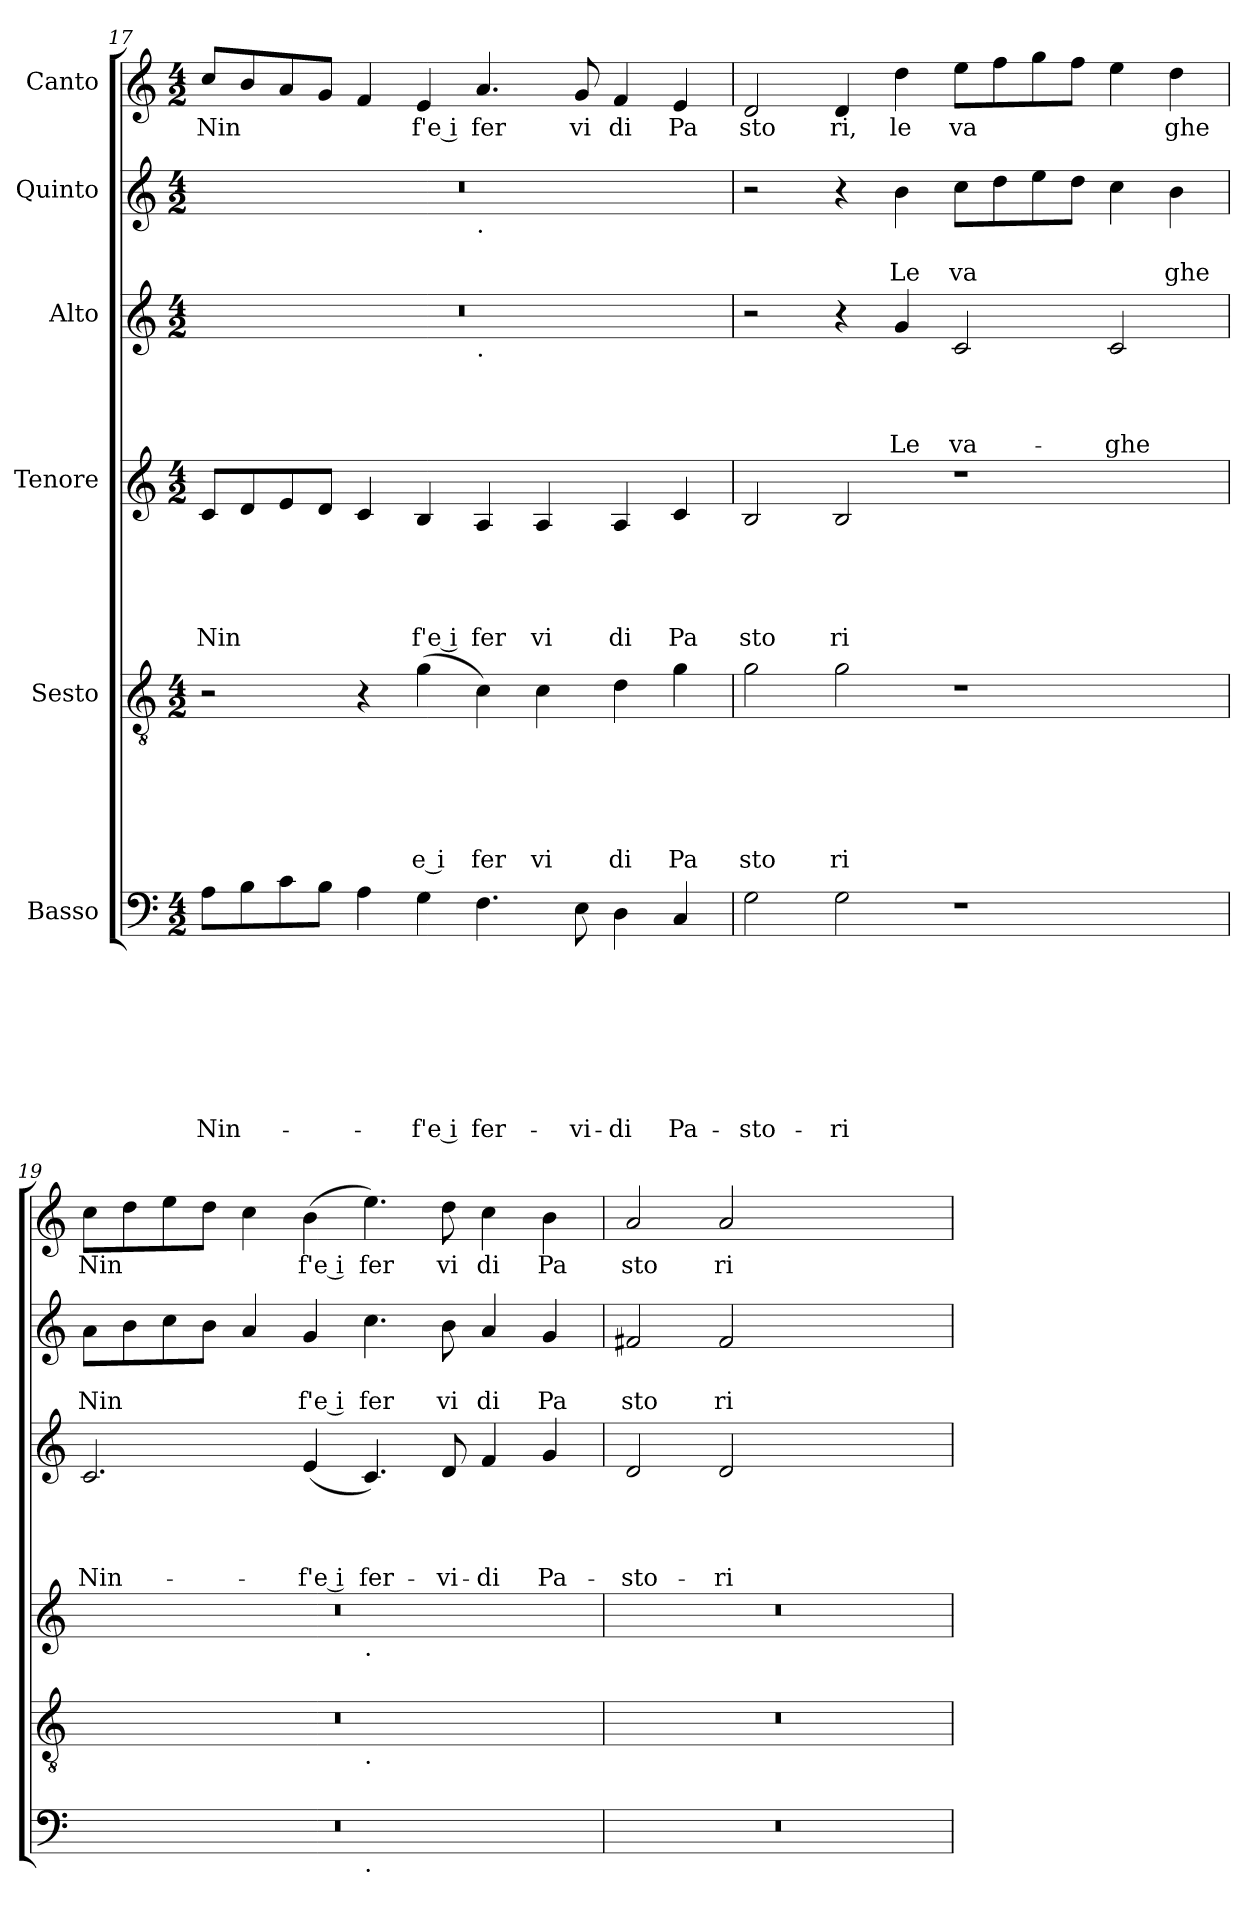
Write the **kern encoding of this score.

**kern	**text	**text	**text	**text	**text	**text	**text	**text	**kern	**text	**text	**text	**text	**text	**text	**kern	**text	**text	**text	**text	**text	**kern	**text	**text	**text	**text	**kern	**text	**text	**kern	**text
*part6	*part6	*part6	*part6	*part6	*part6	*part6	*part6	*part6	*part5	*part5	*part5	*part5	*part5	*part5	*part5	*part4	*part4	*part4	*part4	*part4	*part4	*part3	*part3	*part3	*part3	*part3	*part2	*part2	*part2	*part1	*part1
*staff6	*staff6	*staff6	*staff6	*staff6	*staff6	*staff6	*staff6	*staff6	*staff5	*staff5	*staff5	*staff5	*staff5	*staff5	*staff5	*staff4	*staff4	*staff4	*staff4	*staff4	*staff4	*staff3	*staff3	*staff3	*staff3	*staff3	*staff2	*staff2	*staff2	*staff1	*staff1
*I"Basso	*	*	*	*	*	*	*	*	*I"Sesto	*	*	*	*	*	*	*I"Tenore	*	*	*	*	*	*I"Alto	*	*	*	*	*I"Quinto	*	*	*I"Canto	*
!!LO:LB:g=z
*clefF4	*	*	*	*	*	*	*	*	*clefGv2	*	*	*	*	*	*	*clefG2	*	*	*	*	*	*clefG2	*	*	*	*	*clefG2	*	*	*clefG2	*
*k[]	*	*	*	*	*	*	*	*	*k[]	*	*	*	*	*	*	*k[]	*	*	*	*	*	*k[]	*	*	*	*	*k[]	*	*	*k[]	*
*C:	*	*	*	*	*	*	*	*	*C:	*	*	*	*	*	*	*C:	*	*	*	*	*	*C:	*	*	*	*	*C:	*	*	*C:	*
*M4/2	*	*	*	*	*	*	*	*	*M4/2	*	*	*	*	*	*	*M4/2	*	*	*	*	*	*M4/2	*	*	*	*	*M4/2	*	*	*M4/2	*
=17	=17	=17	=17	=17	=17	=17	=17	=17	=17	=17	=17	=17	=17	=17	=17	=17	=17	=17	=17	=17	=17	=17	=17	=17	=17	=17	=17	=17	=17	=17	=17
!	!	!	!	!	!	!	!	!LO:LY:b	!	!	!	!	!	!	!	!	!	!	!	!	!LO:LY:b	!	!	!	!	!	!	!	!	!	!LO:LY:b
*	*	*	*	*	*	*	*	*	*	*	*	*	*	*	*	*	*	*	*	*	*	*^	*	*	*	*	*^	*	*	*	*
8A\L	.	.	.	.	.	.	.	Nin-	2r	.	.	.	.	.	.	8c/L	.	.	.	.	Nin	0r	1ryy	.	.	.	.	0r	1ryy	.	.	8cc/L	Nin
8B\	.	.	.	.	.	.	.	.	.	.	.	.	.	.	.	8d/	.	.	.	.	.	.	.	.	.	.	.	.	.	.	.	8b/	.
8c\	.	.	.	.	.	.	.	.	.	.	.	.	.	.	.	8e/	.	.	.	.	.	.	.	.	.	.	.	.	.	.	.	8a/	.
8B\J	.	.	.	.	.	.	.	.	.	.	.	.	.	.	.	8d/J	.	.	.	.	.	.	.	.	.	.	.	.	.	.	.	8g/J	.
4A\	.	.	.	.	.	.	.	.	4r	.	.	.	.	.	.	4c/	.	.	.	.	.	.	.	.	.	.	.	.	.	.	.	4f/	.
!	!	!	!	!	!	!	!	!LO:LY:b:rj	!	!	!	!	!	!	!LO:LY:b:rj	!	!	!	!	!	!LO:LY:b:rj	!	!	!	!	!	!	!	!	!	!	!	!LO:LY:b:rj
4G\	.	.	.	.	.	.	.	-f'e i	(>4g\	.	.	.	.	.	e i	4B/	.	.	.	.	f'e i	.	.	.	.	.	.	.	.	.	.	4e/	f'e i
!	!	!	!	!	!	!	!	!	!	!	!	!	!	!	!	!	!	!	!	!	!	!	!	!	!	!	!	!	!LO:TX:b:t=.	!	!	!	!
!	!	!	!	!	!	!	!	!	!	!	!	!	!	!	!	!	!	!	!	!	!	!	!LO:TX:b:t=.	!	!	!	!	!	!	!	!	!	!
!	!	!	!	!	!	!	!	!LO:LY:b	!	!	!	!	!	!	!LO:LY:b	!	!	!	!	!	!LO:LY:b	!	!	!	!	!	!	!	!	!	!	!	!LO:LY:b
4.F\	.	.	.	.	.	.	.	fer-	4c\)	.	.	.	.	.	fer	4A/	.	.	.	.	fer	.	1ryy	.	.	.	.	.	1ryy	.	.	4.a/	fer
!	!	!	!	!	!	!	!	!	!	!	!	!	!	!	!LO:LY:b	!	!	!	!	!	!LO:LY:b	!	!	!	!	!	!	!	!	!	!	!	!
.	.	.	.	.	.	.	.	.	4c\	.	.	.	.	.	vi	4A/	.	.	.	.	vi	.	.	.	.	.	.	.	.	.	.	.	.
!	!	!	!	!	!	!	!	!LO:LY:b	!	!	!	!	!	!	!	!	!	!	!	!	!	!	!	!	!	!	!	!	!	!	!	!	!LO:LY:b
8E\	.	.	.	.	.	.	.	-vi-	.	.	.	.	.	.	.	.	.	.	.	.	.	.	.	.	.	.	.	.	.	.	.	8g/	vi
!	!	!	!	!	!	!	!	!LO:LY:b	!	!	!	!	!	!	!LO:LY:b	!	!	!	!	!	!LO:LY:b	!	!	!	!	!	!	!	!	!	!	!	!LO:LY:b
4D\	.	.	.	.	.	.	.	-di	4d\	.	.	.	.	.	di	4A/	.	.	.	.	di	.	.	.	.	.	.	.	.	.	.	4f/	di
!	!	!	!	!	!	!	!	!LO:LY:b	!	!	!	!	!	!	!LO:LY:b	!	!	!	!	!	!LO:LY:b	!	!	!	!	!	!	!	!	!	!	!	!LO:LY:b
4C/	.	.	.	.	.	.	.	Pa-	4g\	.	.	.	.	.	Pa	4c/	.	.	.	.	Pa	.	.	.	.	.	.	.	.	.	.	4e/	Pa
=18	=18	=18	=18	=18	=18	=18	=18	=18	=18	=18	=18	=18	=18	=18	=18	=18	=18	=18	=18	=18	=18	=18	=18	=18	=18	=18	=18	=18	=18	=18	=18	=18	=18
!	!	!	!	!	!	!	!	!LO:LY:b	!	!	!	!	!	!	!LO:LY:b	!	!	!	!	!	!LO:LY:b	!	!	!	!	!	!	!	!	!	!	!	!LO:LY:b
*	*	*	*	*	*	*	*	*	*	*	*	*	*	*	*	*	*	*	*	*	*	*v	*v	*	*	*	*	*	*	*	*	*	*
*	*	*	*	*	*	*	*	*	*	*	*	*	*	*	*	*	*	*	*	*	*	*	*	*	*	*	*v	*v	*	*	*	*
2G\	.	.	.	.	.	.	.	-sto-	2g\	.	.	.	.	.	sto	2B/	.	.	.	.	sto	2r	.	.	.	.	2r	.	.	2d/	sto
!	!	!	!	!	!	!	!	!LO:LY:b	!	!	!	!	!	!	!LO:LY:b	!	!	!	!	!	!LO:LY:b	!	!	!	!	!	!	!	!	!	!LO:LY:b
2G\	.	.	.	.	.	.	.	-ri	2g\	.	.	.	.	.	ri	2B/	.	.	.	.	ri	4r	.	.	.	.	4r	.	.	4d/	ri,
!	!	!	!	!	!	!	!	!	!	!	!	!	!	!	!	!	!	!	!	!	!	!	!	!	!	!LO:LY:b	!	!	!LO:LY:b	!	!LO:LY:b
.	.	.	.	.	.	.	.	.	.	.	.	.	.	.	.	.	.	.	.	.	.	4g/	.	.	.	Le	4b\	.	Le	4dd\	le
!	!	!	!	!	!	!	!	!	!	!	!	!	!	!	!	!	!	!	!	!	!	!	!	!	!	!LO:LY:b	!	!	!LO:LY:b	!	!LO:LY:b
1r	.	.	.	.	.	.	.	.	1r	.	.	.	.	.	.	1r	.	.	.	.	.	2c/	.	.	.	va-	8cc\L	.	va	8ee\L	va
.	.	.	.	.	.	.	.	.	.	.	.	.	.	.	.	.	.	.	.	.	.	.	.	.	.	.	8dd\	.	.	8ff\	.
.	.	.	.	.	.	.	.	.	.	.	.	.	.	.	.	.	.	.	.	.	.	.	.	.	.	.	8ee\	.	.	8gg\	.
.	.	.	.	.	.	.	.	.	.	.	.	.	.	.	.	.	.	.	.	.	.	.	.	.	.	.	8dd\J	.	.	8ff\J	.
!	!	!	!	!	!	!	!	!	!	!	!	!	!	!	!	!	!	!	!	!	!	!	!	!	!	!LO:LY:b	!	!	!	!	!
.	.	.	.	.	.	.	.	.	.	.	.	.	.	.	.	.	.	.	.	.	.	2c/	.	.	.	-ghe	4cc\	.	.	4ee\	.
!	!	!	!	!	!	!	!	!	!	!	!	!	!	!	!	!	!	!	!	!	!	!	!	!	!	!	!	!	!LO:LY:b	!	!LO:LY:b
.	.	.	.	.	.	.	.	.	.	.	.	.	.	.	.	.	.	.	.	.	.	.	.	.	.	.	4b\	.	ghe	4dd\	ghe
=19	=19	=19	=19	=19	=19	=19	=19	=19	=19	=19	=19	=19	=19	=19	=19	=19	=19	=19	=19	=19	=19	=19	=19	=19	=19	=19	=19	=19	=19	=19	=19
!	!	!	!	!	!	!	!	!	!	!	!	!	!	!	!	!	!	!	!	!	!	!	!	!	!	!LO:LY:b	!	!	!LO:LY:b	!	!LO:LY:b
*^	*	*	*	*	*	*	*	*	*^	*	*	*	*	*	*	*^	*	*	*	*	*	*	*	*	*	*	*	*	*	*	*
0r	1ryy	.	.	.	.	.	.	.	.	0r	1ryy	.	.	.	.	.	.	0r	1ryy	.	.	.	.	.	2.c/	.	.	.	Nin-	8a\L	.	Nin	8cc\L	Nin
.	.	.	.	.	.	.	.	.	.	.	.	.	.	.	.	.	.	.	.	.	.	.	.	.	.	.	.	.	.	8b\	.	.	8dd\	.
.	.	.	.	.	.	.	.	.	.	.	.	.	.	.	.	.	.	.	.	.	.	.	.	.	.	.	.	.	.	8cc\	.	.	8ee\	.
.	.	.	.	.	.	.	.	.	.	.	.	.	.	.	.	.	.	.	.	.	.	.	.	.	.	.	.	.	.	8b\J	.	.	8dd\J	.
.	.	.	.	.	.	.	.	.	.	.	.	.	.	.	.	.	.	.	.	.	.	.	.	.	.	.	.	.	.	4a/	.	.	4cc\	.
!	!	!	!	!	!	!	!	!	!	!	!	!	!	!	!	!	!	!	!	!	!	!	!	!	!	!	!	!	!LO:LY:b:rj	!	!	!LO:LY:b:rj	!	!LO:LY:b:rj
.	.	.	.	.	.	.	.	.	.	.	.	.	.	.	.	.	.	.	.	.	.	.	.	.	(<4e/	.	.	.	-f'e i	4g/	.	f'e i	(<4b\	f'e i
!	!	!	!	!	!	!	!	!	!	!	!	!	!	!	!	!	!	!	!LO:TX:b:t=.	!	!	!	!	!	!	!	!	!	!	!	!	!	!	!
!	!	!	!	!	!	!	!	!	!	!	!LO:TX:b:t=.	!	!	!	!	!	!	!	!	!	!	!	!	!	!	!	!	!	!	!	!	!	!	!
!	!LO:TX:b:t=.	!	!	!	!	!	!	!	!	!	!	!	!	!	!	!	!	!	!	!	!	!	!	!	!	!	!	!	!	!	!	!	!	!
!	!	!	!	!	!	!	!	!	!	!	!	!	!	!	!	!	!	!	!	!	!	!	!	!	!	!	!	!	!LO:LY:b	!	!	!LO:LY:b	!	!LO:LY:b
.	1ryy	.	.	.	.	.	.	.	.	.	1ryy	.	.	.	.	.	.	.	1ryy	.	.	.	.	.	4.c/)	.	.	.	fer-	4.cc\	.	fer	4.ee\)	fer
!	!	!	!	!	!	!	!	!	!	!	!	!	!	!	!	!	!	!	!	!	!	!	!	!	!	!	!	!	!LO:LY:b	!	!	!LO:LY:b	!	!LO:LY:b
.	.	.	.	.	.	.	.	.	.	.	.	.	.	.	.	.	.	.	.	.	.	.	.	.	8d/	.	.	.	-vi-	8b\	.	vi	8dd\	vi
!	!	!	!	!	!	!	!	!	!	!	!	!	!	!	!	!	!	!	!	!	!	!	!	!	!	!	!	!	!LO:LY:b	!	!	!LO:LY:b	!	!LO:LY:b
.	.	.	.	.	.	.	.	.	.	.	.	.	.	.	.	.	.	.	.	.	.	.	.	.	4f/	.	.	.	-di	4a/	.	di	4cc\	di
!	!	!	!	!	!	!	!	!	!	!	!	!	!	!	!	!	!	!	!	!	!	!	!	!	!	!	!	!	!LO:LY:b	!	!	!LO:LY:b	!	!LO:LY:b
.	.	.	.	.	.	.	.	.	.	.	.	.	.	.	.	.	.	.	.	.	.	.	.	.	4g/	.	.	.	Pa-	4g/	.	Pa	4b\	Pa
=20	=20	=20	=20	=20	=20	=20	=20	=20	=20	=20	=20	=20	=20	=20	=20	=20	=20	=20	=20	=20	=20	=20	=20	=20	=20	=20	=20	=20	=20	=20	=20	=20	=20	=20
!	!	!	!	!	!	!	!	!	!	!	!	!	!	!	!	!	!	!	!	!	!	!	!	!	!	!	!	!	!LO:LY:b	!	!	!LO:LY:b	!	!LO:LY:b
*v	*v	*	*	*	*	*	*	*	*	*	*	*	*	*	*	*	*	*v	*v	*	*	*	*	*	*	*	*	*	*	*	*	*	*	*
*	*	*	*	*	*	*	*	*	*v	*v	*	*	*	*	*	*	*	*	*	*	*	*	*	*	*	*	*	*	*	*	*	*
0r	.	.	.	.	.	.	.	.	0r	.	.	.	.	.	.	0r	.	.	.	.	.	2d/	.	.	.	-sto-	2f#X/	.	sto	2a/	sto
!	!	!	!	!	!	!	!	!	!	!	!	!	!	!	!	!	!	!	!	!	!	!	!	!	!	!LO:LY:b	!	!	!LO:LY:b	!	!LO:LY:b
.	.	.	.	.	.	.	.	.	.	.	.	.	.	.	.	.	.	.	.	.	.	2d/	.	.	.	-ri	2f#/	.	ri	2a/	ri
.	.	.	.	.	.	.	.	.	.	.	.	.	.	.	.	.	.	.	.	.	.	1ryy	.	.	.	.	1ryy	.	.	1ryy	.
=	=	=	=	=	=	=	=	=	=	=	=	=	=	=	=	=	=	=	=	=	=	=	=	=	=	=	=	=	=	=	=
*-	*-	*-	*-	*-	*-	*-	*-	*-	*-	*-	*-	*-	*-	*-	*-	*-	*-	*-	*-	*-	*-	*-	*-	*-	*-	*-	*-	*-	*-	*-	*-
